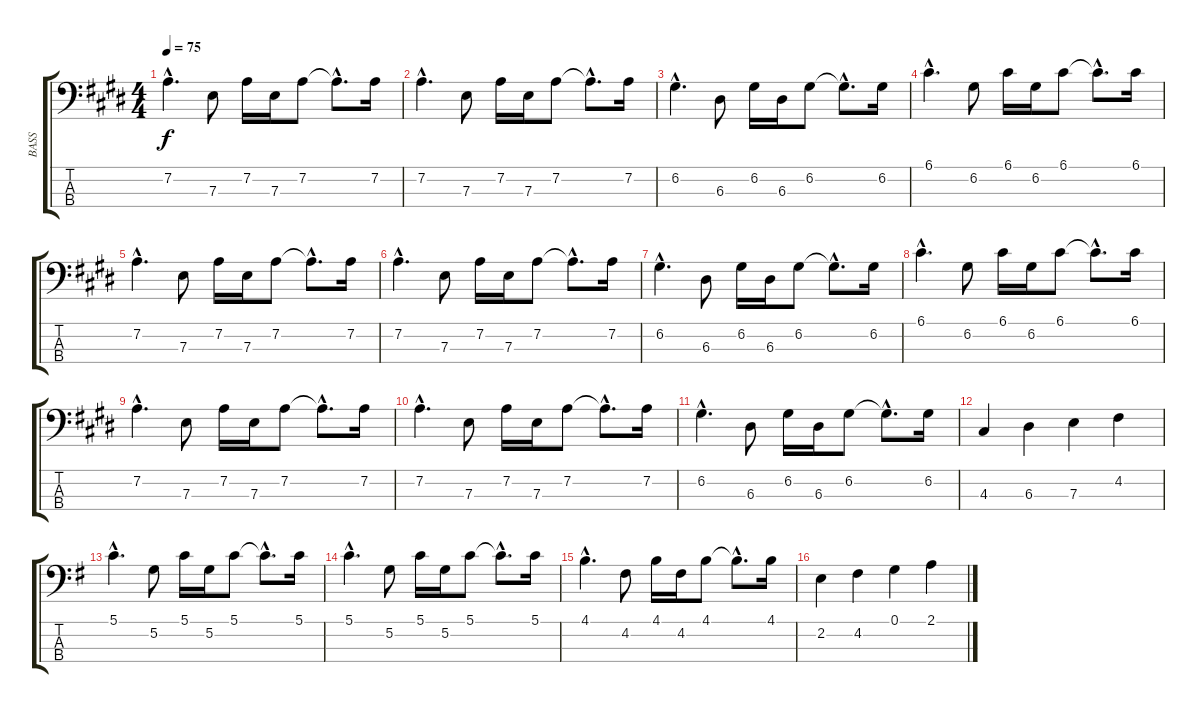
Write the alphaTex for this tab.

\track ("BASS" "BASS") {instrument electricbassfinger}
\staff {score tabs}
\tuning (G2 D2 A1 E1) {hide}
\ts (4 4)
\tempo 75
\clef f4
\ks e
7.2{hac}.4{d dy f} 7.3.8 7.2.16 7.3.16 7.2.8 7.2{hac t}.8{d} 7.2.16 |
7.2{hac}.4{d} 7.3.8 7.2.16 7.3.16 7.2.8 7.2{hac t}.8{d} 7.2.16 |
6.2{hac}.4{d} 6.3.8 6.2.16 6.3.16 6.2.8 6.2{hac t}.8{d} 6.2.16 |
6.1{hac}.4{d} 6.2.8 6.1.16 6.2.16 6.1.8 6.1{hac t}.8{d} 6.1.16 |
7.2{hac}.4{d} 7.3.8 7.2.16 7.3.16 7.2.8 7.2{hac t}.8{d} 7.2.16 |
7.2{hac}.4{d} 7.3.8 7.2.16 7.3.16 7.2.8 7.2{hac t}.8{d} 7.2.16 |
6.2{hac}.4{d} 6.3.8 6.2.16 6.3.16 6.2.8 6.2{hac t}.8{d} 6.2.16 |
6.1{hac}.4{d} 6.2.8 6.1.16 6.2.16 6.1.8 6.1{hac t}.8{d} 6.1.16 |
7.2{hac}.4{d} 7.3.8 7.2.16 7.3.16 7.2.8 7.2{hac t}.8{d} 7.2.16 |
7.2{hac}.4{d} 7.3.8 7.2.16 7.3.16 7.2.8 7.2{hac t}.8{d} 7.2.16 |
6.2{hac}.4{d} 6.3.8 6.2.16 6.3.16 6.2.8 6.2{hac t}.8{d} 6.2.16 |
4.3.4 6.3.4 7.3.4 4.2.4 |
\ks g
5.1{hac}.4{d} 5.2.8 5.1.16 5.2.16 5.1.8 5.1{hac t}.8{d} 5.1.16 |
5.1{hac}.4{d} 5.2.8 5.1.16 5.2.16 5.1.8 5.1{hac t}.8{d} 5.1.16 |
4.1{hac}.4{d} 4.2.8 4.1.16 4.2.16 4.1.8 4.1{hac t}.8{d} 4.1.16 |
2.2.4 4.2.4 0.1.4 2.1.4
